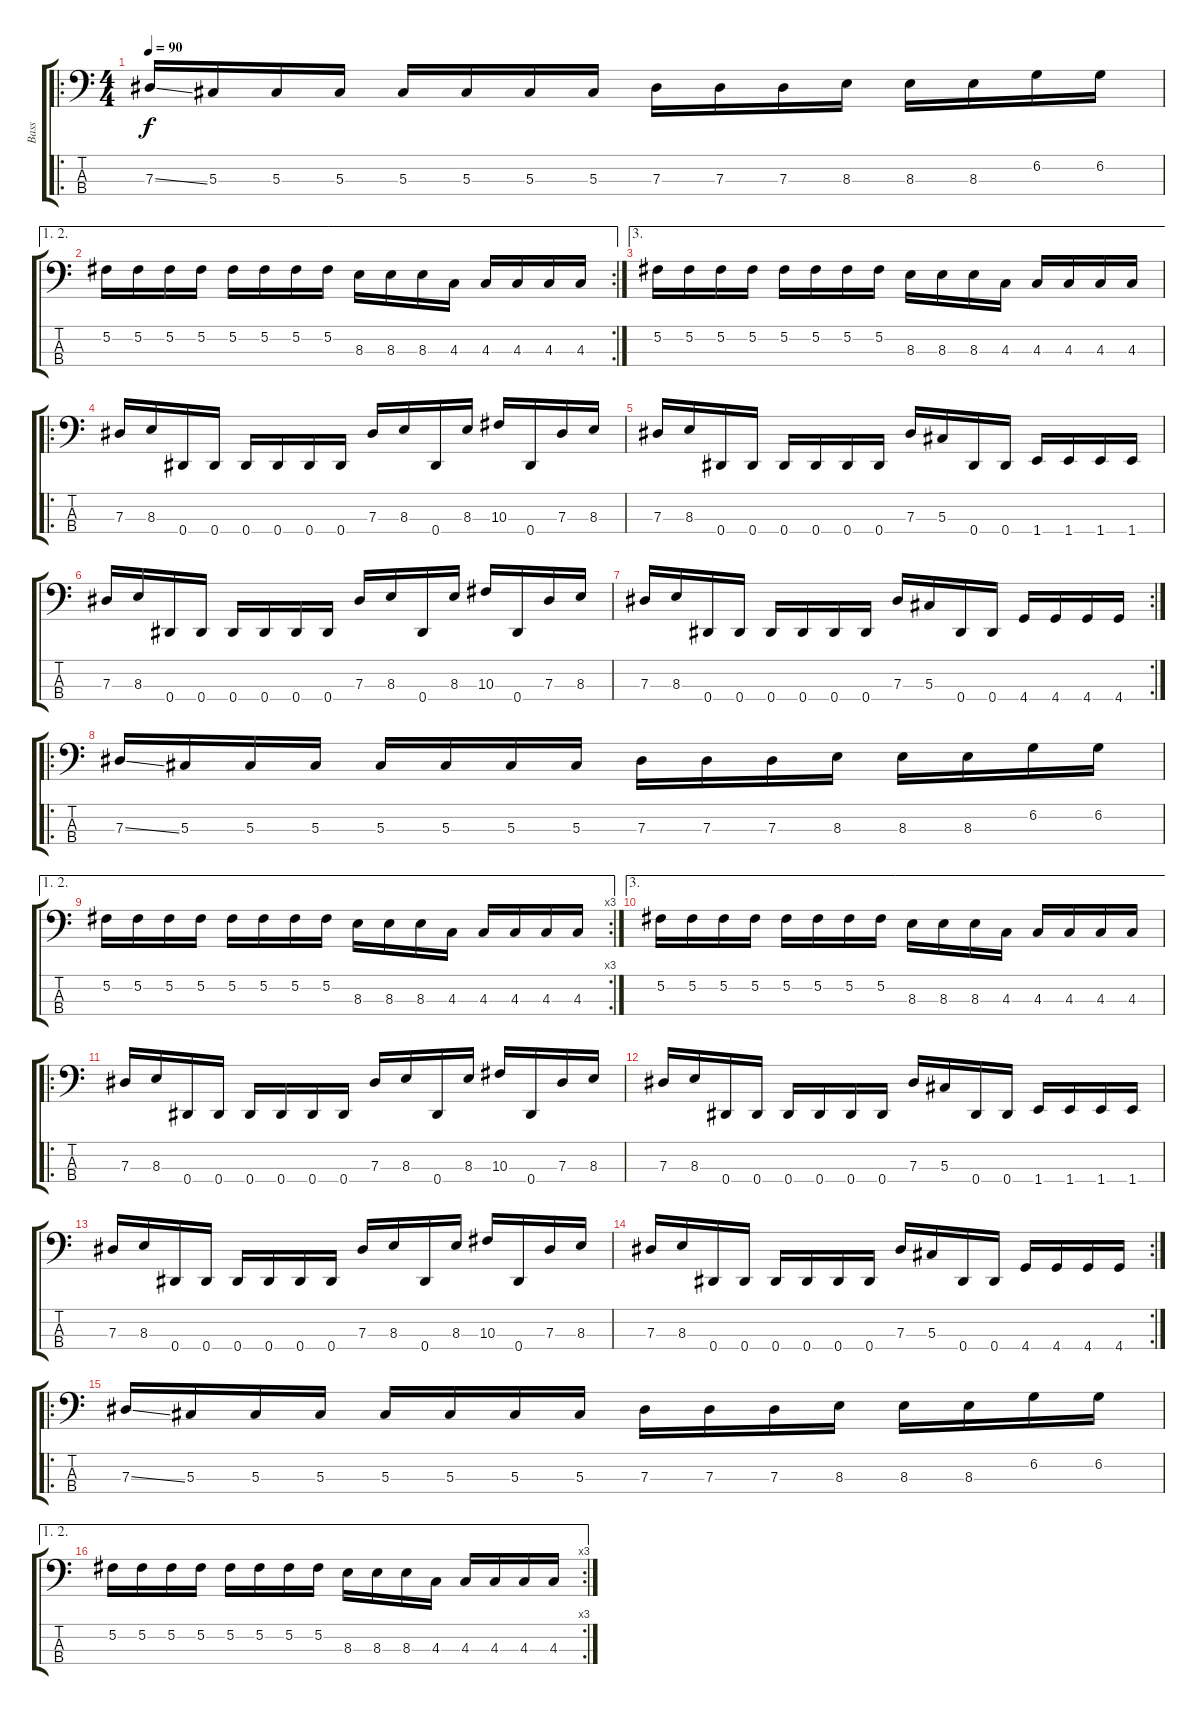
\track ("Bass" "Bass") {instrument electricbasspick}
\staff {score tabs}
\tuning (Gb2 Db2 Ab1 Eb1) {hide}
\ro
\ts (4 4)
\tempo 90
\clef f4
\ks c
7.3{ss}.16{dy f} 5.3.16 5.3.16 5.3.16 5.3.16 5.3.16 5.3.16 5.3.16 7.3.16 7.3.16 7.3.16 8.3.16 8.3.16 8.3.16 6.2.16 6.2.16 |
\ae (1 2)
\rc 2
5.2.16 5.2.16 5.2.16 5.2.16 5.2.16 5.2.16 5.2.16 5.2.16 8.3.16 8.3.16 8.3.16 4.3.16 4.3.16 4.3.16 4.3.16 4.3.16 |
\ae 3
5.2.16 5.2.16 5.2.16 5.2.16 5.2.16 5.2.16 5.2.16 5.2.16 8.3.16 8.3.16 8.3.16 4.3.16 4.3.16 4.3.16 4.3.16 4.3.16 |
\ro
7.3.16 8.3.16 0.4.16 0.4.16 0.4.16 0.4.16 0.4.16 0.4.16 7.3.16 8.3.16 0.4.16 8.3.16 10.3.16 0.4.16 7.3.16 8.3.16 |
7.3.16 8.3.16 0.4.16 0.4.16 0.4.16 0.4.16 0.4.16 0.4.16 7.3.16 5.3.16 0.4.16 0.4.16 1.4.16 1.4.16 1.4.16 1.4.16 |
7.3.16 8.3.16 0.4.16 0.4.16 0.4.16 0.4.16 0.4.16 0.4.16 7.3.16 8.3.16 0.4.16 8.3.16 10.3.16 0.4.16 7.3.16 8.3.16 |
\rc 2
7.3.16 8.3.16 0.4.16 0.4.16 0.4.16 0.4.16 0.4.16 0.4.16 7.3.16 5.3.16 0.4.16 0.4.16 4.4.16 4.4.16 4.4.16 4.4.16 |
\ro
7.3{ss}.16 5.3.16 5.3.16 5.3.16 5.3.16 5.3.16 5.3.16 5.3.16 7.3.16 7.3.16 7.3.16 8.3.16 8.3.16 8.3.16 6.2.16 6.2.16 |
\ae (1 2)
\rc 3
5.2.16 5.2.16 5.2.16 5.2.16 5.2.16 5.2.16 5.2.16 5.2.16 8.3.16 8.3.16 8.3.16 4.3.16 4.3.16 4.3.16 4.3.16 4.3.16 |
\ae 3
5.2.16 5.2.16 5.2.16 5.2.16 5.2.16 5.2.16 5.2.16 5.2.16 8.3.16 8.3.16 8.3.16 4.3.16 4.3.16 4.3.16 4.3.16 4.3.16 |
\ro
7.3.16 8.3.16 0.4.16 0.4.16 0.4.16 0.4.16 0.4.16 0.4.16 7.3.16 8.3.16 0.4.16 8.3.16 10.3.16 0.4.16 7.3.16 8.3.16 |
7.3.16 8.3.16 0.4.16 0.4.16 0.4.16 0.4.16 0.4.16 0.4.16 7.3.16 5.3.16 0.4.16 0.4.16 1.4.16 1.4.16 1.4.16 1.4.16 |
7.3.16 8.3.16 0.4.16 0.4.16 0.4.16 0.4.16 0.4.16 0.4.16 7.3.16 8.3.16 0.4.16 8.3.16 10.3.16 0.4.16 7.3.16 8.3.16 |
\rc 2
7.3.16 8.3.16 0.4.16 0.4.16 0.4.16 0.4.16 0.4.16 0.4.16 7.3.16 5.3.16 0.4.16 0.4.16 4.4.16 4.4.16 4.4.16 4.4.16 |
\ro
7.3{ss}.16 5.3.16 5.3.16 5.3.16 5.3.16 5.3.16 5.3.16 5.3.16 7.3.16 7.3.16 7.3.16 8.3.16 8.3.16 8.3.16 6.2.16 6.2.16 |
\ae (1 2)
\rc 3
5.2.16 5.2.16 5.2.16 5.2.16 5.2.16 5.2.16 5.2.16 5.2.16 8.3.16 8.3.16 8.3.16 4.3.16 4.3.16 4.3.16 4.3.16 4.3.16
